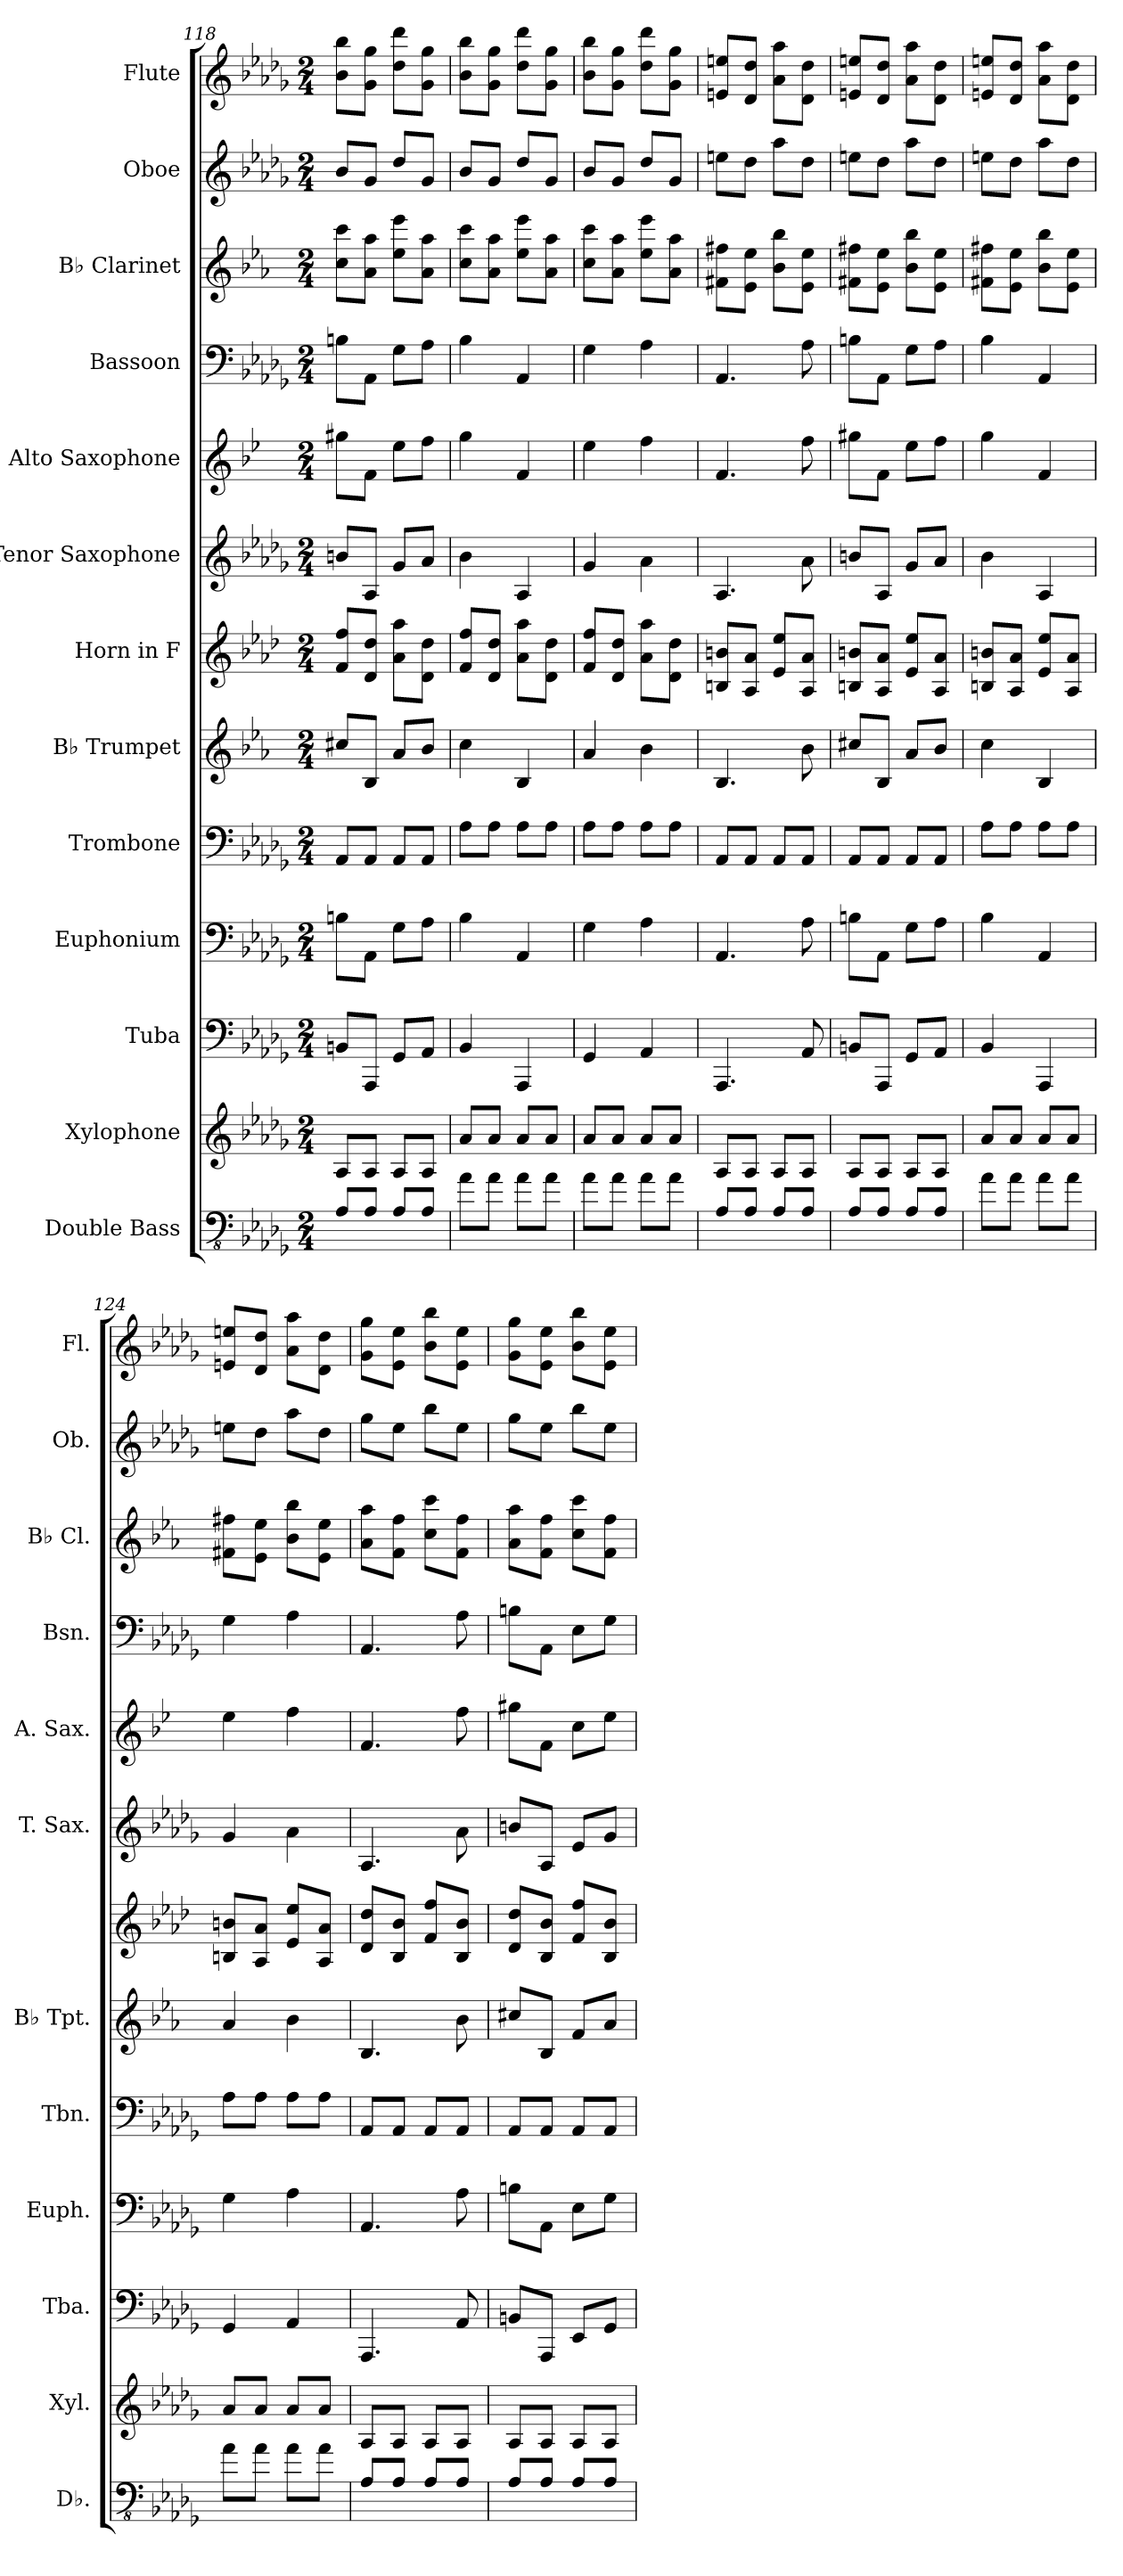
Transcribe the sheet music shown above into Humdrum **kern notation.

**kern	**kern	**kern	**kern	**kern	**kern	**kern	**kern	**kern	**kern	**kern	**kern	**kern
*part13	*part12	*part11	*part10	*part9	*part8	*part7	*part6	*part5	*part4	*part3	*part2	*part1
*staff13	*staff12	*staff11	*staff10	*staff9	*staff8	*staff7	*staff6	*staff5	*staff4	*staff3	*staff2	*staff1
*I"Double Bass	*I"Xylophone	*I"Tuba	*I"Euphonium	*I"Trombone	*I"B♭ Trumpet	*I"Horn in F	*I"Tenor Saxophone	*I"Alto Saxophone	*I"Bassoon	*I"B♭ Clarinet	*I"Oboe	*I"Flute
*I'Db.	*I'Xyl.	*I'Tba.	*I'Euph.	*I'Tbn.	*I'B♭ Tpt.	*	*I'T. Sax.	*I'A. Sax.	*I'Bsn.	*I'B♭ Cl.	*I'Ob.	*I'Fl.
*clefFv4	*clefG2	*clefF4	*clefF4	*clefF4	*clefG2	*clefG2	*clefG2	*clefG2	*clefF4	*clefG2	*clefG2	*clefG2
*ITrd7c12	*ITrd-7c-12	*	*	*	*ITrd1c2	*ITrd4c7	*ITrd8c14	*ITrd5c9	*	*ITrd1c2	*	*
*k[b-e-a-d-g-]	*k[b-e-a-d-g-]	*k[b-e-a-d-g-]	*k[b-e-a-d-g-]	*k[b-e-a-d-g-]	*k[b-e-a-d-g-]	*k[b-e-a-d-g-]	*k[b-e-a-d-g-]	*k[b-e-a-d-g-]	*k[b-e-a-d-g-]	*k[b-e-a-d-g-]	*k[b-e-a-d-g-]	*k[b-e-a-d-g-]
*M2/4	*M2/4	*M2/4	*M2/4	*M2/4	*M2/4	*M2/4	*M2/4	*M2/4	*M2/4	*M2/4	*M2/4	*M2/4
=118	=118	=118	=118	=118	=118	=118	=118	=118	=118	=118	=118	=118
8AAA-/L	8a-/L	8BBn/L	8Bn\L	8AA-/L	8bn/L	8B-/ 8b-/L	8Bn/L	8bn\L	8Bn\L	8b-\ 8bb-\L	8b-/L	8b-\ 8bb-\L
8AAA-/J	8a-/J	8AAA-/J	8AA-\J	8AA-/J	8A-/J	8G-/ 8g-/J	8AA-/J	8A-\J	8AA-\J	8g-\ 8gg-\J	8g-/J	8g-\ 8gg-\J
8AAA-/L	8a-/L	8GG-/L	8G-\L	8AA-/L	8g-/L	8d-\ 8dd-\L	8G-/L	8g-\L	8G-\L	8dd-\ 8ddd-\L	8dd-/L	8dd-\ 8ddd-\L
8AAA-/J	8a-/J	8AA-/J	8A-\J	8AA-/J	8a-/J	8G-\ 8g-\J	8A-/J	8a-\J	8A-\J	8g-\ 8gg-\J	8g-/J	8g-\ 8gg-\J
!!LO:PB:g=z
=119	=119	=119	=119	=119	=119	=119	=119	=119	=119	=119	=119	=119
8AA-\L	8aa-/L	4BB-/	4B-\	8A-\L	4b-\	8B-/ 8b-/L	4B-\	4b-\	4B-\	8b-\ 8bb-\L	8b-/L	8b-\ 8bb-\L
8AA-\J	8aa-/J	.	.	8A-\J	.	8G-/ 8g-/J	.	.	.	8g-\ 8gg-\J	8g-/J	8g-\ 8gg-\J
8AA-\L	8aa-/L	4AAA-/	4AA-/	8A-\L	4A-/	8d-\ 8dd-\L	4AA-/	4A-/	4AA-/	8dd-\ 8ddd-\L	8dd-/L	8dd-\ 8ddd-\L
8AA-\J	8aa-/J	.	.	8A-\J	.	8G-\ 8g-\J	.	.	.	8g-\ 8gg-\J	8g-/J	8g-\ 8gg-\J
=120	=120	=120	=120	=120	=120	=120	=120	=120	=120	=120	=120	=120
8AA-\L	8aa-/L	4GG-/	4G-\	8A-\L	4g-/	8B-/ 8b-/L	4G-/	4g-\	4G-\	8b-\ 8bb-\L	8b-/L	8b-\ 8bb-\L
8AA-\J	8aa-/J	.	.	8A-\J	.	8G-/ 8g-/J	.	.	.	8g-\ 8gg-\J	8g-/J	8g-\ 8gg-\J
8AA-\L	8aa-/L	4AA-/	4A-\	8A-\L	4a-\	8d-\ 8dd-\L	4A-\	4a-\	4A-\	8dd-\ 8ddd-\L	8dd-/L	8dd-\ 8ddd-\L
8AA-\J	8aa-/J	.	.	8A-\J	.	8G-\ 8g-\J	.	.	.	8g-\ 8gg-\J	8g-/J	8g-\ 8gg-\J
=121	=121	=121	=121	=121	=121	=121	=121	=121	=121	=121	=121	=121
8AAA-/L	8a-/L	4.AAA-/	4.AA-/	8AA-/L	4.A-/	8En/ 8en/L	4.AA-/	4.A-/	4.AA-/	8en\ 8een\L	8een\L	8en/ 8een/L
8AAA-/J	8a-/J	.	.	8AA-/J	.	8D-/ 8d-/J	.	.	.	8d-\ 8dd-\J	8dd-\J	8d-/ 8dd-/J
8AAA-/L	8a-/L	.	.	8AA-/L	.	8A-/ 8a-/L	.	.	.	8a-\ 8aa-\L	8aa-\L	8a-\ 8aa-\L
8AAA-/J	8a-/J	8AA-/	8A-\	8AA-/J	8a-\	8D-/ 8d-/J	8A-\	8a-\	8A-\	8d-\ 8dd-\J	8dd-\J	8d-\ 8dd-\J
=122	=122	=122	=122	=122	=122	=122	=122	=122	=122	=122	=122	=122
8AAA-/L	8a-/L	8BBn/L	8Bn\L	8AA-/L	8bn/L	8En/ 8en/L	8Bn/L	8bn\L	8Bn\L	8en\ 8een\L	8een\L	8en/ 8een/L
8AAA-/J	8a-/J	8AAA-/J	8AA-\J	8AA-/J	8A-/J	8D-/ 8d-/J	8AA-/J	8A-\J	8AA-\J	8d-\ 8dd-\J	8dd-\J	8d-/ 8dd-/J
8AAA-/L	8a-/L	8GG-/L	8G-\L	8AA-/L	8g-/L	8A-/ 8a-/L	8G-/L	8g-\L	8G-\L	8a-\ 8aa-\L	8aa-\L	8a-\ 8aa-\L
8AAA-/J	8a-/J	8AA-/J	8A-\J	8AA-/J	8a-/J	8D-/ 8d-/J	8A-/J	8a-\J	8A-\J	8d-\ 8dd-\J	8dd-\J	8d-\ 8dd-\J
=123	=123	=123	=123	=123	=123	=123	=123	=123	=123	=123	=123	=123
8AA-\L	8aa-/L	4BB-/	4B-\	8A-\L	4b-\	8En/ 8en/L	4B-\	4b-\	4B-\	8en\ 8een\L	8een\L	8en/ 8een/L
8AA-\J	8aa-/J	.	.	8A-\J	.	8D-/ 8d-/J	.	.	.	8d-\ 8dd-\J	8dd-\J	8d-/ 8dd-/J
8AA-\L	8aa-/L	4AAA-/	4AA-/	8A-\L	4A-/	8A-/ 8a-/L	4AA-/	4A-/	4AA-/	8a-\ 8aa-\L	8aa-\L	8a-\ 8aa-\L
8AA-\J	8aa-/J	.	.	8A-\J	.	8D-/ 8d-/J	.	.	.	8d-\ 8dd-\J	8dd-\J	8d-\ 8dd-\J
=124	=124	=124	=124	=124	=124	=124	=124	=124	=124	=124	=124	=124
8AA-\L	8aa-/L	4GG-/	4G-\	8A-\L	4g-/	8En/ 8en/L	4G-/	4g-\	4G-\	8en\ 8een\L	8een\L	8en/ 8een/L
8AA-\J	8aa-/J	.	.	8A-\J	.	8D-/ 8d-/J	.	.	.	8d-\ 8dd-\J	8dd-\J	8d-/ 8dd-/J
8AA-\L	8aa-/L	4AA-/	4A-\	8A-\L	4a-\	8A-/ 8a-/L	4A-\	4a-\	4A-\	8a-\ 8aa-\L	8aa-\L	8a-\ 8aa-\L
8AA-\J	8aa-/J	.	.	8A-\J	.	8D-/ 8d-/J	.	.	.	8d-\ 8dd-\J	8dd-\J	8d-\ 8dd-\J
!!LO:PB:g=z
=125	=125	=125	=125	=125	=125	=125	=125	=125	=125	=125	=125	=125
8AAA-/L	8a-/L	4.AAA-/	4.AA-/	8AA-/L	4.A-/	8G-/ 8g-/L	4.AA-/	4.A-/	4.AA-/	8g-\ 8gg-\L	8gg-\L	8g-\ 8gg-\L
8AAA-/J	8a-/J	.	.	8AA-/J	.	8E-/ 8e-/J	.	.	.	8e-\ 8ee-\J	8ee-\J	8e-\ 8ee-\J
8AAA-/L	8a-/L	.	.	8AA-/L	.	8B-/ 8b-/L	.	.	.	8b-\ 8bb-\L	8bb-\L	8b-\ 8bb-\L
8AAA-/J	8a-/J	8AA-/	8A-\	8AA-/J	8a-\	8E-/ 8e-/J	8A-\	8a-\	8A-\	8e-\ 8ee-\J	8ee-\J	8e-\ 8ee-\J
=126	=126	=126	=126	=126	=126	=126	=126	=126	=126	=126	=126	=126
8AAA-/L	8a-/L	8BBn/L	8Bn\L	8AA-/L	8bn/L	8G-/ 8g-/L	8Bn/L	8bn\L	8Bn\L	8g-\ 8gg-\L	8gg-\L	8g-\ 8gg-\L
8AAA-/J	8a-/J	8AAA-/J	8AA-\J	8AA-/J	8A-/J	8E-/ 8e-/J	8AA-/J	8A-\J	8AA-\J	8e-\ 8ee-\J	8ee-\J	8e-\ 8ee-\J
8AAA-/L	8a-/L	8EE-/L	8E-\L	8AA-/L	8e-/L	8B-/ 8b-/L	8E-/L	8e-\L	8E-\L	8b-\ 8bb-\L	8bb-\L	8b-\ 8bb-\L
8AAA-/J	8a-/J	8GG-/J	8G-\J	8AA-/J	8g-/J	8E-/ 8e-/J	8G-/J	8g-\J	8G-\J	8e-\ 8ee-\J	8ee-\J	8e-\ 8ee-\J
=	=	=	=	=	=	=	=	=	=	=	=	=
*-	*-	*-	*-	*-	*-	*-	*-	*-	*-	*-	*-	*-
